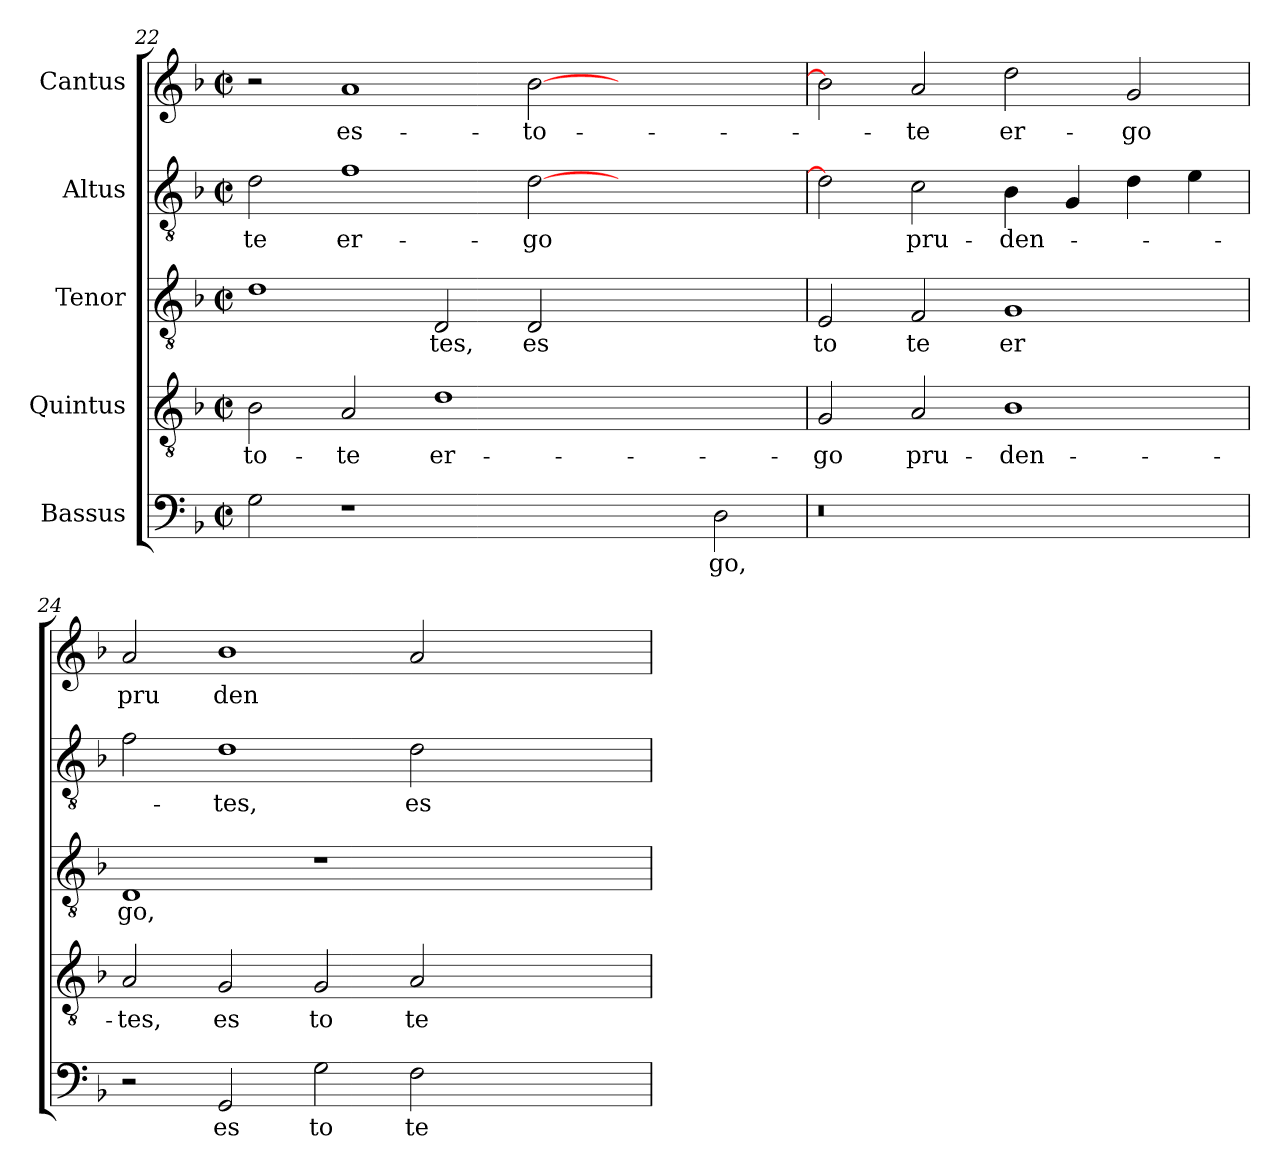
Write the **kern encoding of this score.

**kern	**text	**kern	**text	**kern	**text	**kern	**text	**kern	**text
*part5	*part5	*part4	*part4	*part3	*part3	*part2	*part2	*part1	*part1
*staff5	*staff5	*staff4	*staff4	*staff3	*staff3	*staff2	*staff2	*staff1	*staff1
*I"Bassus	*	*I"Quintus	*	*I"Tenor	*	*I"Altus	*	*I"Cantus	*
*clefF4	*	*clefGv2	*	*clefGv2	*	*clefGv2	*	*clefG2	*
*k[b-]	*	*k[b-]	*	*k[b-]	*	*k[b-]	*	*k[b-]	*
*F:	*	*F:	*	*F:	*	*F:	*	*F:	*
*M2/2	*	*M2/2	*	*M2/2	*	*M2/2	*	*M2/2	*
*met(c|)	*	*met(c|)	*	*met(c|)	*	*met(c|)	*	*met(c|)	*
=22	=22	=22	=22	=22	=22	=22	=22	=22	=22
!	!	!	!LO:LY:b:cj	!	!	!	!LO:LY:b:cj	!	!
2G\	.	2B-\	-to-	1d	.	2d\	-te	2r	.
!LO:N:vis=1	!	!	!LO:LY:b:cj	!	!	!	!LO:LY:b:cj	!	!LO:LY:b:cj
0r	.	2A/	-te	.	.	1f	er-	1a	es-
!	!	!	!LO:LY:b:cj	!	!LO:LY:b:cj	!	!	!	!
.	.	1d	er-	2D/	tes,	.	.	.	.
!	!	!	!	!	!LO:LY:b:cj	!	!LO:LY:b:cj	!	!LO:LY:b:cj
.	.	.	.	2D/	es	[>2d\	-go	[>2b-\	-to-
.	.	1ryy	.	1ryy	.	1ryy	.	1ryy	.
!	!LO:LY:b:cj	!	!	!	!	!	!	!	!
2D\	-go,	.	.	.	.	.	.	.	.
=23	=23	=23	=23	=23	=23	=23	=23	=23	=23
!	!	!	!LO:LY:b:cj	!	!LO:LY:b:cj	!	!	!	!
0r	.	2G/	-go	2E/	to	2d\]	.	2b-\]	.
!	!	!	!LO:LY:b:cj	!	!LO:LY:b:cj	!	!LO:LY:b:cj	!	!LO:LY:b:cj
.	.	2A/	pru-	2F/	te	2c\	pru-	2a/	-te
!	!	!	!LO:LY:b:cj	!	!LO:LY:b:cj	!	!LO:LY:b	!	!LO:LY:b:cj
.	.	1B-	-den-	1G	er	4B-\	-den-	2dd\	er-
.	.	.	.	.	.	4G/	.	.	.
!	!	!	!	!	!	!	!	!	!LO:LY:b:cj
.	.	.	.	.	.	4d\	.	2g/	-go
.	.	.	.	.	.	4e\	.	.	.
!!LO:LB:g=z
=24	=24	=24	=24	=24	=24	=24	=24	=24	=24
!	!	!	!LO:LY:b:cj	!	!LO:LY:b:cj	!	!	!	!LO:LY:b:cj
2r	.	2A/	-tes,	1D	go,	2f\	.	2a/	pru
!	!LO:LY:b:cj	!	!LO:LY:b:cj	!	!	!	!LO:LY:b:cj	!	!LO:LY:b
2GG/	es	2G/	es	.	.	1d	-tes,	1b-	den
!	!LO:LY:b:cj	!	!LO:LY:b:cj	!LO:N:vis=1	!	!	!	!	!
2G\	to	2G/	to	0r	.	.	.	.	.
!	!LO:LY:b:cj	!	!LO:LY:b:cj	!	!	!	!LO:LY:b:cj	!	!
2F\	te	2A/	te	.	.	2d\	es-	2a/	.
1ryy	.	1ryy	.	.	.	1ryy	.	1ryy	.
=	=	=	=	=	=	=	=	=	=
*-	*-	*-	*-	*-	*-	*-	*-	*-	*-
